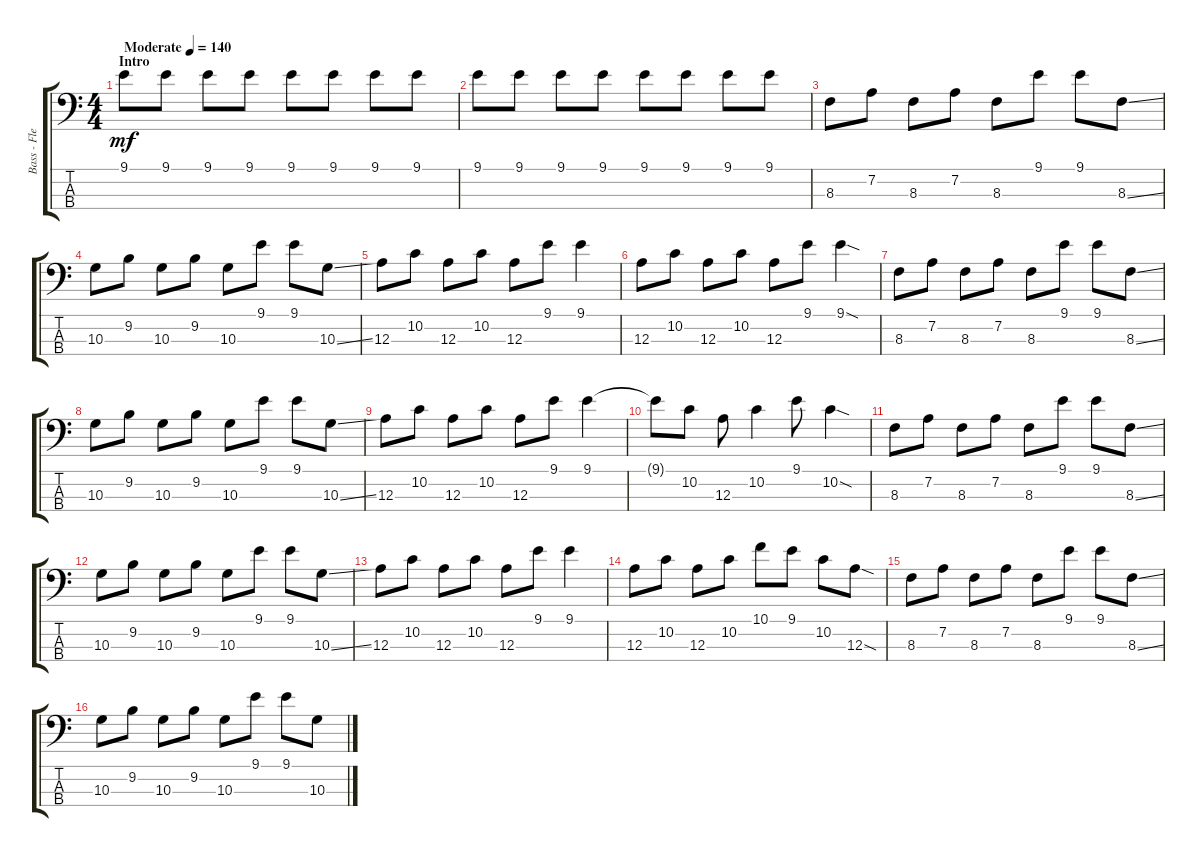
\track ("Bass - Flea" "Bass - Fle") {instrument electricbassfinger}
\staff {score tabs}
\tuning (G2 D2 A1 E1) {hide}
\ts (4 4)
\section ("" "Intro")
\tempo (140 "Moderate")
\clef f4
\ks c
9.1.8{dy mf instrument electricbassfinger} 9.1.8 9.1.8 9.1.8 9.1.8 9.1.8 9.1.8 9.1.8 |
9.1.8 9.1.8 9.1.8 9.1.8 9.1.8 9.1.8 9.1.8 9.1.8 |
8.3.8 7.2.8 8.3.8 7.2.8 8.3.8 9.1.8 9.1.8 8.3{ss}.8 |
10.3.8 9.2.8 10.3.8 9.2.8 10.3.8 9.1.8 9.1.8 10.3{ss}.8 |
12.3.8 10.2.8 12.3.8 10.2.8 12.3.8 9.1.8 9.1.4 |
12.3.8 10.2.8 12.3.8 10.2.8 12.3.8 9.1.8 9.1{sod}.4 |
8.3.8 7.2.8 8.3.8 7.2.8 8.3.8 9.1.8 9.1.8 8.3{ss}.8 |
10.3.8 9.2.8 10.3.8 9.2.8 10.3.8 9.1.8 9.1.8 10.3{ss}.8 |
12.3.8 10.2.8 12.3.8 10.2.8 12.3.8 9.1.8 9.1.4 |
9.1{t}.8 10.2.8 12.3.8 10.2.4 9.1.8 10.2{sod}.4 |
8.3.8 7.2.8 8.3.8 7.2.8 8.3.8 9.1.8 9.1.8 8.3{ss}.8 |
10.3.8 9.2.8 10.3.8 9.2.8 10.3.8 9.1.8 9.1.8 10.3{ss}.8 |
12.3.8 10.2.8 12.3.8 10.2.8 12.3.8 9.1.8 9.1.4 |
12.3.8 10.2.8 12.3.8 10.2.8 10.1.8 9.1.8 10.2.8 12.3{sod}.8 |
8.3.8 7.2.8 8.3.8 7.2.8 8.3.8 9.1.8 9.1.8 8.3{ss}.8 |
10.3.8 9.2.8 10.3.8 9.2.8 10.3.8 9.1.8 9.1.8 10.3{ss}.8
